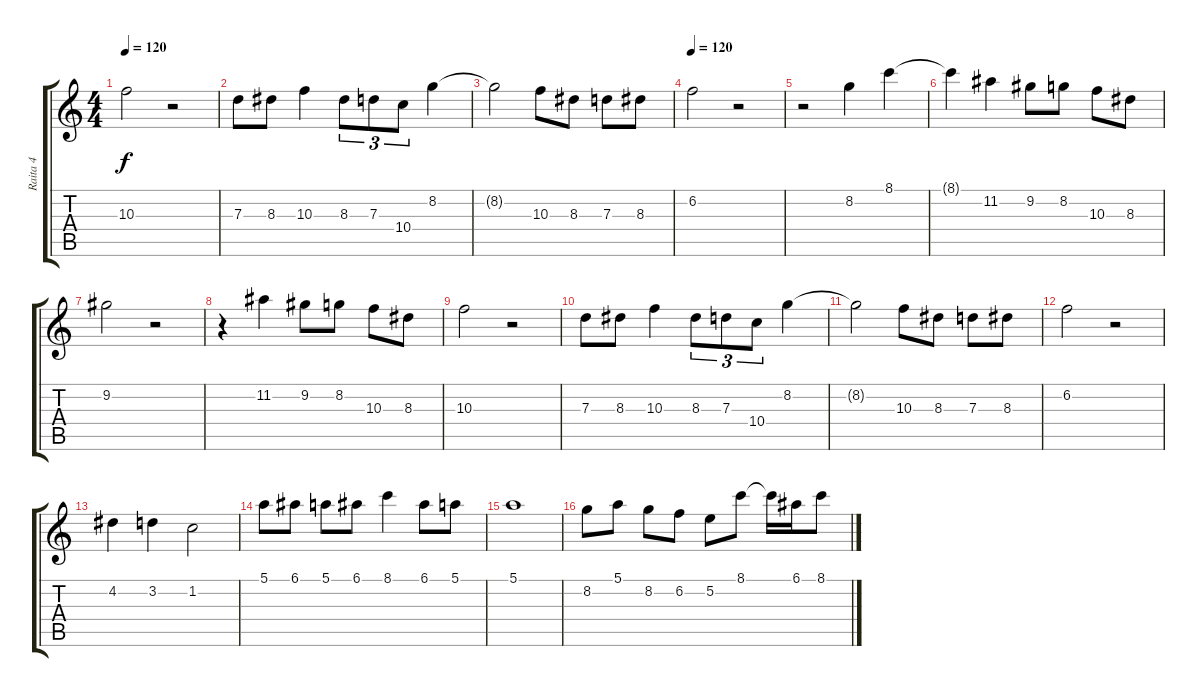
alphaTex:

\track ("Raita 4" "Raita 4") {instrument overdrivenguitar}
\staff {score tabs}
\tuning (E4 B3 G3 D3 A2 E2) {hide}
\ts (4 4)
\tempo 120
\clef g2
\ks c
10.3.2{dy f} r.2 |
7.3.8 8.3.8 10.3.4 8.3.8{tu (3 2)} 7.3.8{tu (3 2)} 10.4.8{tu (3 2)} 8.2.4 |
8.2{t}.2 10.3.8 8.3.8 7.3.8 8.3.8 |
\tempo 120
6.2.2 r.2 |
r.2 8.2.4 8.1.4 |
8.1{t}.4 11.2.4 9.2.8 8.2.8 10.3.8 8.3.8 |
9.2.2 r.2 |
r.4 11.2.4 9.2.8 8.2.8 10.3.8 8.3.8 |
10.3.2 r.2 |
7.3.8 8.3.8 10.3.4 8.3.8{tu (3 2)} 7.3.8{tu (3 2)} 10.4.8{tu (3 2)} 8.2.4 |
8.2{t}.2 10.3.8 8.3.8 7.3.8 8.3.8 |
6.2.2 r.2 |
4.2.4 3.2.4 1.2.2 |
5.1.8 6.1.8 5.1.8 6.1.8 8.1.4 6.1.8 5.1.8 |
5.1.1 |
8.2.8 5.1.8 8.2.8 6.2.8 5.2.8 8.1.8 8.1{t}.16 6.1.16 8.1.8
